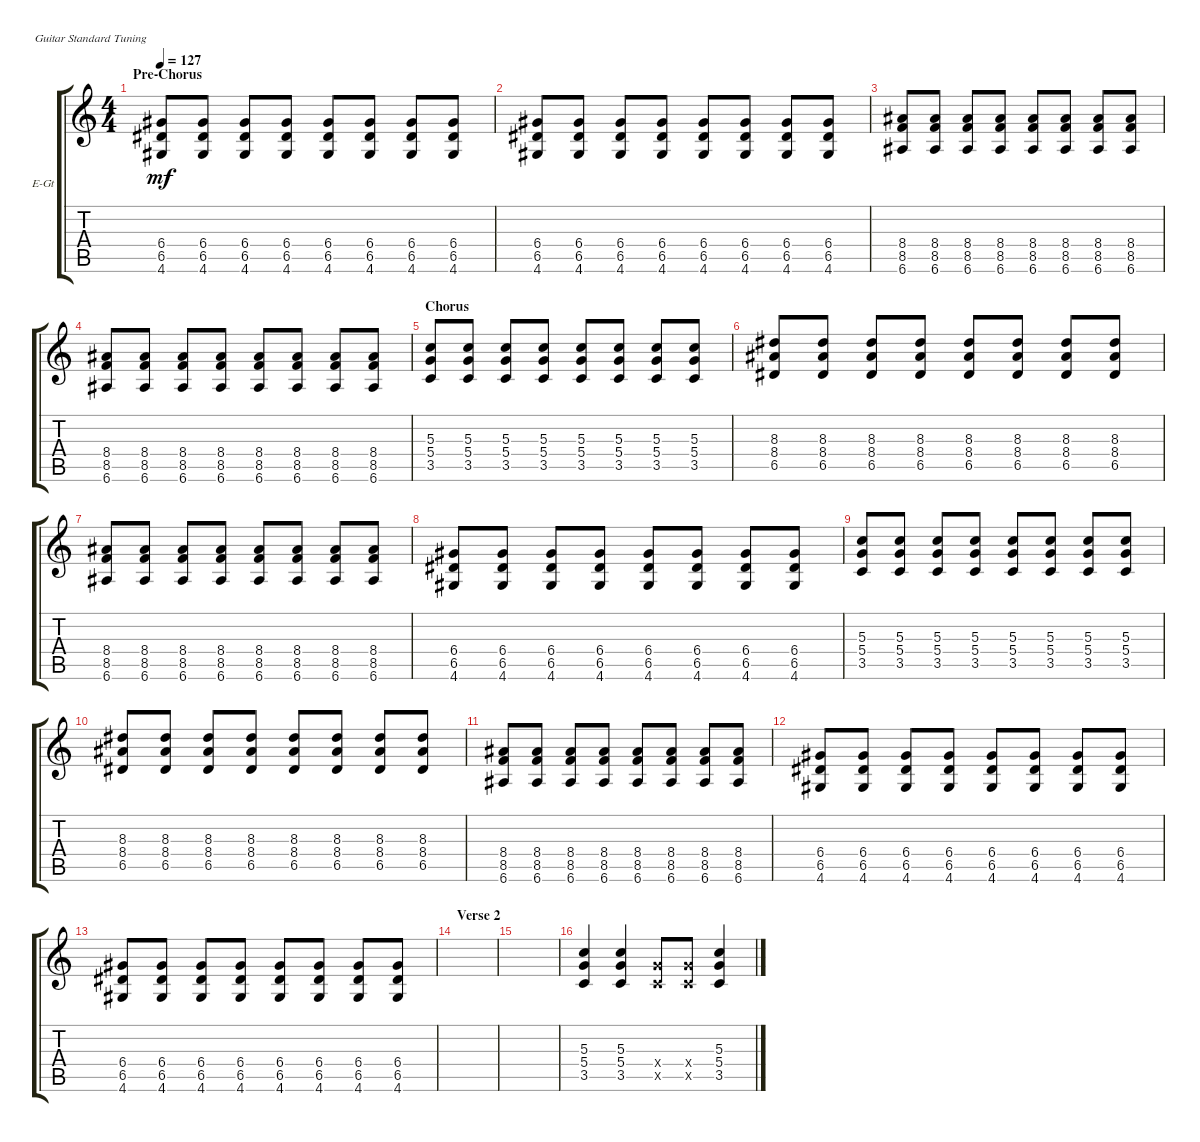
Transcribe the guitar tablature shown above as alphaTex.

\defaultSystemsLayout 4
\bracketExtendMode groupsimilarinstruments
\firstSystemTrackNameOrientation horizontal
\otherSystemsTrackNameOrientation horizontal
\track ("Electric Guitar" "E-Gt") {instrument distortionguitar}
\staff {score tabs}
\tuning (E4 B3 G3 D3 A2 E2)
\ts (4 4)
\section ("" "Pre-Chorus")
\tempo 127
\clef g2
\ks c
(4.6 6.5 6.4).8{dy mf} (6.5 4.6 6.4).8 (4.6 6.5 6.4).8 (4.6 6.5 6.4).8 (4.6 6.5 6.4).8 (4.6 6.5 6.4).8 (4.6 6.5 6.4).8 (4.6 6.5 6.4).8 |
(4.6 6.4 6.5).8 (4.6 6.4 6.5).8 (6.4 6.5 4.6).8 (6.4 6.5 4.6).8 (6.4 6.5 4.6).8 (6.4 6.5 4.6).8 (6.4 6.5 4.6).8 (6.4 6.5 4.6).8 |
(8.4 6.6 8.5).8 (8.4 6.6 8.5).8 (6.6 8.5 8.4).8 (6.6 8.5 8.4).8 (6.6 8.5 8.4).8 (6.6 8.5 8.4).8 (6.6 8.5 8.4).8 (6.6 8.5 8.4).8 |
(8.4 8.5 6.6).8 (8.4 8.5 6.6).8 (8.4 8.5 6.6).8 (8.4 8.5 6.6).8 (8.4 8.5 6.6).8 (8.4 8.5 6.6).8 (8.4 8.5 6.6).8 (8.4 8.5 6.6).8 |
\section ("" "Chorus")
(3.5 5.4 5.3).8 (3.5 5.4 5.3).8 (3.5 5.4 5.3).8 (3.5 5.4 5.3).8 (3.5 5.4 5.3).8 (3.5 5.4 5.3).8 (3.5 5.4 5.3).8 (3.5 5.4 5.3).8 |
(6.5 8.4 8.3).8 (6.5 8.4 8.3).8 (6.5 8.4 8.3).8 (6.5 8.4 8.3).8 (6.5 8.4 8.3).8 (6.5 8.4 8.3).8 (6.5 8.4 8.3).8 (6.5 8.4 8.3).8 |
(6.6 8.5 8.4).8 (6.6 8.5 8.4).8 (6.6 8.5 8.4).8 (6.6 8.5 8.4).8 (6.6 8.5 8.4).8 (6.6 8.5 8.4).8 (6.6 8.5 8.4).8 (6.6 8.5 8.4).8 |
(4.6 6.5 6.4).8 (4.6 6.5 6.4).8 (4.6 6.5 6.4).8 (4.6 6.5 6.4).8 (4.6 6.5 6.4).8 (4.6 6.5 6.4).8 (4.6 6.5 6.4).8 (4.6 6.5 6.4).8 |
(3.5 5.4 5.3).8 (3.5 5.4 5.3).8 (3.5 5.4 5.3).8 (3.5 5.4 5.3).8 (3.5 5.4 5.3).8 (3.5 5.4 5.3).8 (3.5 5.4 5.3).8 (3.5 5.4 5.3).8 |
(6.5 8.4 8.3).8 (6.5 8.4 8.3).8 (6.5 8.4 8.3).8 (6.5 8.4 8.3).8 (6.5 8.4 8.3).8 (6.5 8.4 8.3).8 (6.5 8.4 8.3).8 (6.5 8.4 8.3).8 |
(6.6 8.5 8.4).8 (6.6 8.5 8.4).8 (6.6 8.5 8.4).8 (6.6 8.5 8.4).8 (6.6 8.5 8.4).8 (6.6 8.5 8.4).8 (6.6 8.5 8.4).8 (6.6 8.5 8.4).8 |
(4.6 6.5 6.4).8 (4.6 6.5 6.4).8 (4.6 6.5 6.4).8 (4.6 6.5 6.4).8 (4.6 6.5 6.4).8 (4.6 6.5 6.4).8 (4.6 6.5 6.4).8 (4.6 6.5 6.4).8 |
(4.6 6.5 6.4).8 (4.6 6.5 6.4).8 (4.6 6.5 6.4).8 (4.6 6.5 6.4).8 (4.6 6.5 6.4).8 (4.6 6.5 6.4).8 (4.6 6.5 6.4).8 (4.6 6.5 6.4).8 |
\section ("" "Verse 2")
|
|
(3.5 5.4 5.3).4 (5.3 5.4 3.5).4 (3.5{x} 5.4{x}).8 (5.4{x} 3.5{x}).8 (3.5 5.4 5.3).4
